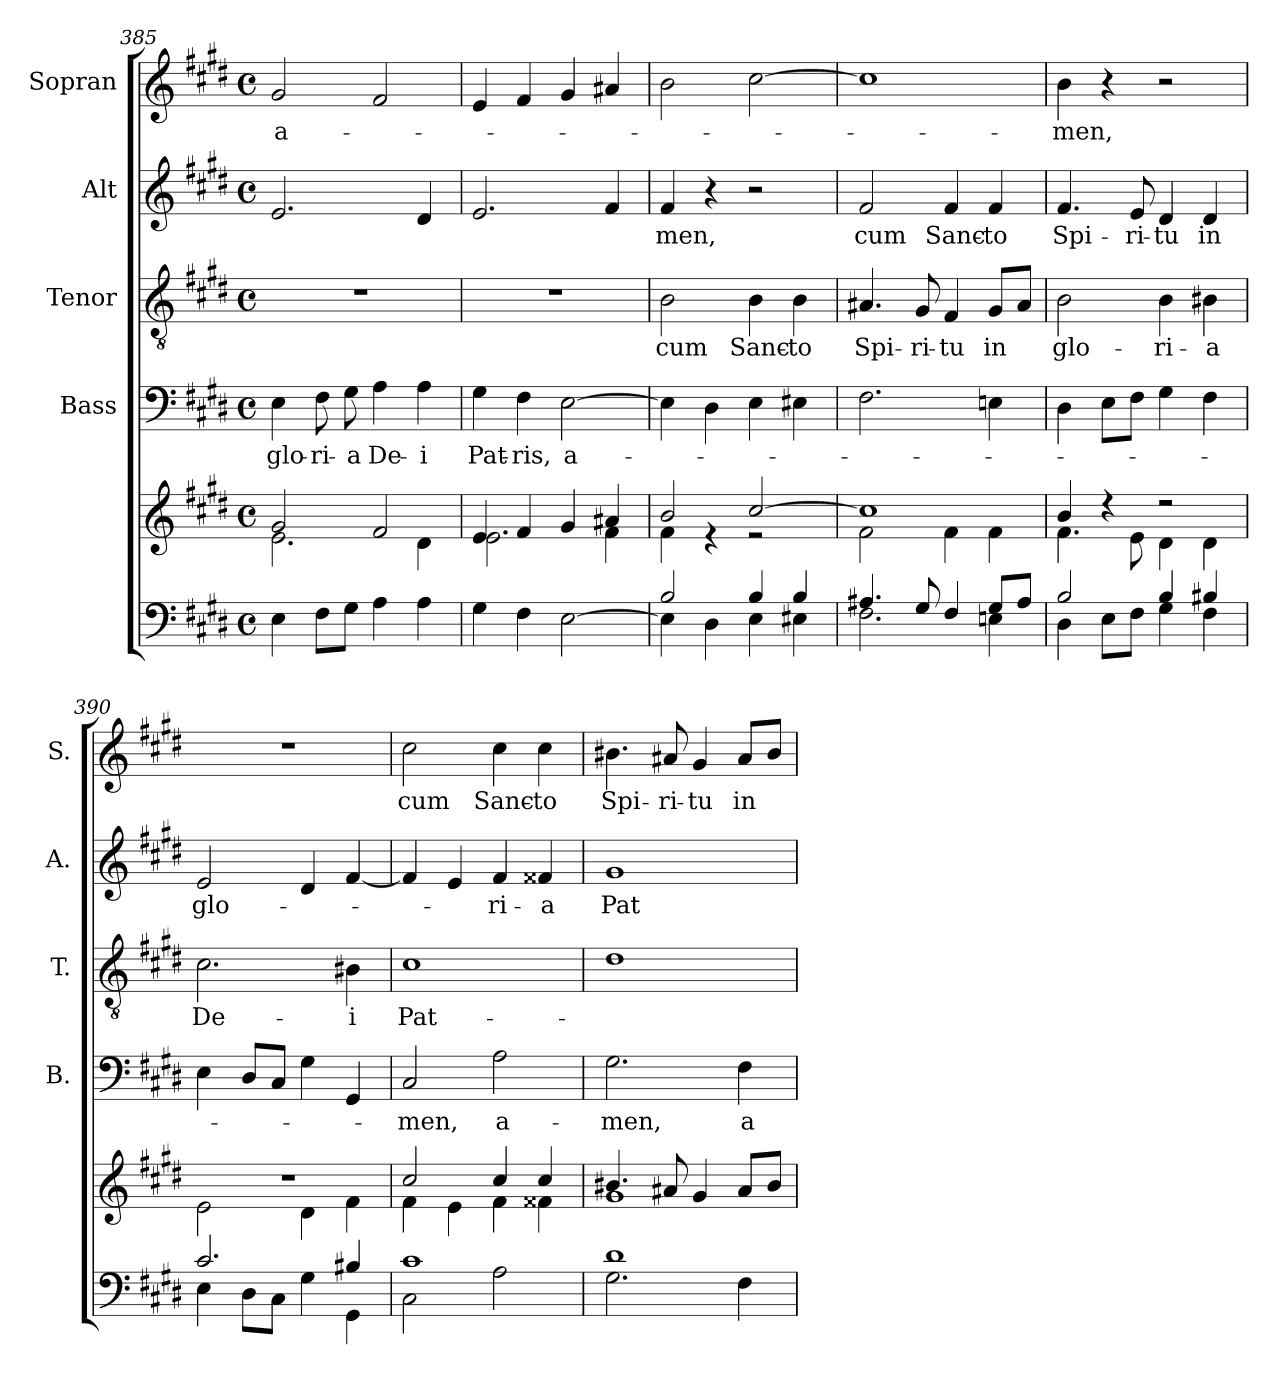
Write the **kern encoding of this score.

**kern	**kern	**kern	**text	**kern	**text	**kern	**text	**kern	**text
*part5	*part5	*part4	*part4	*part3	*part3	*part2	*part2	*part1	*part1
*staff6	*staff5	*staff4	*staff4	*staff3	*staff3	*staff2	*staff2	*staff1	*staff1
*	*	*I"Bass	*	*I"Tenor	*	*I"Alt	*	*I"Sopran	*
*	*	*I'B.	*	*I'T.	*	*I'A.	*	*I'S.	*
*clefF4	*clefG2	*clefF4	*	*clefGv2	*	*clefG2	*	*clefG2	*
*k[f#c#g#d#]	*k[f#c#g#d#]	*k[f#c#g#d#]	*	*k[f#c#g#d#]	*	*k[f#c#g#d#]	*	*k[f#c#g#d#]	*
*E:	*E:	*E:	*	*E:	*	*E:	*	*E:	*
*M4/4	*M4/4	*M4/4	*	*M4/4	*	*M4/4	*	*M4/4	*
*met(c)	*met(c)	*met(c)	*	*met(c)	*	*met(c)	*	*met(c)	*
=385	=385	=385	=385	=385	=385	=385	=385	=385	=385
*	*^	*	*	*	*	*	*	*	*
!	!	!	!	!LO:LY:b	!	!	!	!	!	!LO:LY:b
4E\	2g#/	2.e\	4E\	glo-	1r	.	2.e/	.	2g#/	a-
!	!	!	!	!LO:LY:b	!	!	!	!	!	!
8F#\L	.	.	8F#\	-ri-	.	.	.	.	.	.
!	!	!	!	!LO:LY:b	!	!	!	!	!	!
8G#\J	.	.	8G#\	-a	.	.	.	.	.	.
!	!	!	!	!LO:LY:b	!	!	!	!	!	!
4A\	2f#/	.	4A\	De-	.	.	.	.	2f#/	.
!	!	!	!	!LO:LY:b	!	!	!	!	!	!
4A\	.	4d#\	4A\	-i	.	.	4d#/	.	.	.
=386	=386	=386	=386	=386	=386	=386	=386	=386	=386	=386
!	!	!	!	!LO:LY:b	!	!	!	!	!	!
4G#\	4e/	2.e\	4G#\	Pat-	1r	.	2.e/	.	4e/	.
!	!	!	!	!LO:LY:b	!	!	!	!	!	!
4F#\	4f#/	.	4F#\	-ris,	.	.	.	.	4f#/	.
!	!	!	!	!LO:LY:b	!	!	!	!	!	!
[2E\	4g#/	.	[2E\	a-	.	.	.	.	4g#/	.
.	4a#X/	4f#\	.	.	.	.	4f#/	.	4a#X/	.
=387	=387	=387	=387	=387	=387	=387	=387	=387	=387	=387
*^	*	*	*	*	*	*	*	*	*	*
!	!	!	!	!	!	!	!LO:LY:b	!	!LO:LY:b	!	!
2B/	4E\]	2b/	4f#\	4E\]	.	2B\	cum	4f#/	-men,	2b\	.
.	4D#\	.	4re	4D#\	.	.	.	4r	.	.	.
!	!	!	!	!	!	!	!LO:LY:b	!	!	!	!
4B/	4E\	[>2cc#/	2re	4E\	.	4B\	Sanc-	2r	.	[2cc#\	.
!	!	!	!	!	!	!	!LO:LY:b	!	!	!	!
4B/	4E#X\	.	.	4E#X\	.	4B\	-to	.	.	.	.
=388	=388	=388	=388	=388	=388	=388	=388	=388	=388	=388	=388
!	!	!	!	!	!	!	!LO:LY:b	!	!LO:LY:b	!	!
4.A#X/	2.F#\	1cc#]	2f#\	2.F#\	.	4.A#X/	Spi-	2f#/	cum	1cc#]	.
!	!	!	!	!	!	!	!LO:LY:b	!	!	!	!
8G#/	.	.	.	.	.	8G#/	-ri-	.	.	.	.
!	!	!	!	!	!	!	!LO:LY:b	!	!LO:LY:b	!	!
4F#/	.	.	4f#\	.	.	4F#/	-tu	4f#/	Sanc-	.	.
!	!	!	!	!	!	!	!LO:LY:b	!	!LO:LY:b	!	!
8G#/L	4En\	.	4f#\	4En\	.	8G#/L	in	4f#/	-to	.	.
8A#/J	.	.	.	.	.	8A#/J	.	.	.	.	.
=389	=389	=389	=389	=389	=389	=389	=389	=389	=389	=389	=389
!	!	!	!	!	!	!	!LO:LY:b	!	!LO:LY:b	!	!LO:LY:b
2B/	4D#\	4b/	4.f#\	4D#\	.	2B\	glo-	4.f#/	Spi-	4b\	-men,
.	8E\L	4rdd	.	8E\L	.	.	.	.	.	4r	.
!	!	!	!	!	!	!	!	!	!LO:LY:b	!	!
.	8F#\J	.	8e\	8F#\J	.	.	.	8e/	-ri-	.	.
!	!	!	!	!	!	!	!LO:LY:b	!	!LO:LY:b	!	!
4B/	4G#\	2r	4d#\	4G#\	.	4B\	-ri-	4d#/	-tu	2r	.
!	!	!	!	!	!	!	!LO:LY:b	!	!LO:LY:b	!	!
4B#X/	4F#\	.	4d#\	4F#\	.	4B#X\	-a	4d#/	in	.	.
!!LO:LB:g=z
=390	=390	=390	=390	=390	=390	=390	=390	=390	=390	=390	=390
!	!	!	!	!	!	!	!LO:LY:b	!	!LO:LY:b	!	!
2.c#/	4E\	1r	2e\	4E\	.	2.c#\	De-	2e/	glo-	1r	.
.	8D#\L	.	.	8D#/L	.	.	.	.	.	.	.
.	8C#\J	.	.	8C#/J	.	.	.	.	.	.	.
.	4G#\	.	4d#\	4G#\	.	.	.	4d#/	.	.	.
!	!	!	!	!	!	!	!LO:LY:b	!	!	!	!
4B#X/	4GG#\	.	4f#\	4GG#/	.	4B#X\	-i	[4f#/	.	.	.
=391	=391	=391	=391	=391	=391	=391	=391	=391	=391	=391	=391
!	!	!	!	!	!LO:LY:b	!	!LO:LY:b	!	!	!	!LO:LY:b
1c#	2C#\	2cc#/	4f#\	2C#/	-men,	1c#	Pat-	4f#/]	.	2cc#\	cum
.	.	.	4e\	.	.	.	.	4e/	.	.	.
!	!	!	!	!	!LO:LY:b	!	!	!	!LO:LY:b	!	!LO:LY:b
.	2A\	4cc#/	4f#\	2A\	a-	.	.	4f#/	-ri-	4cc#\	Sanc-
!	!	!	!	!	!	!	!	!	!LO:LY:b	!	!LO:LY:b
.	.	4cc#/	4f##X\	.	.	.	.	4f##X/	-a	4cc#\	-to
=392	=392	=392	=392	=392	=392	=392	=392	=392	=392	=392	=392
!	!	!	!	!	!LO:LY:b	!	!	!	!LO:LY:b	!	!LO:LY:b
1d#	2.G#\	4.b#X/	1g#	2.G#\	-men,	1d#	.	1g#	Pat-	4.b#X\	Spi-
!	!	!	!	!	!	!	!	!	!	!	!LO:LY:b
.	.	8a#X/	.	.	.	.	.	.	.	8a#X/	-ri-
!	!	!	!	!	!	!	!	!	!	!	!LO:LY:b
.	.	4g#/	.	.	.	.	.	.	.	4g#/	-tu
!	!	!	!	!	!LO:LY:b	!	!	!	!	!	!LO:LY:b
.	4F#\	8a#/L	.	4F#\	a-	.	.	.	.	8a#/L	in
.	.	8b#/J	.	.	.	.	.	.	.	8b#/J	.
*v	*v	*	*	*	*	*	*	*	*	*	*
*	*v	*v	*	*	*	*	*	*	*	*
=	=	=	=	=	=	=	=	=	=
*-	*-	*-	*-	*-	*-	*-	*-	*-	*-
